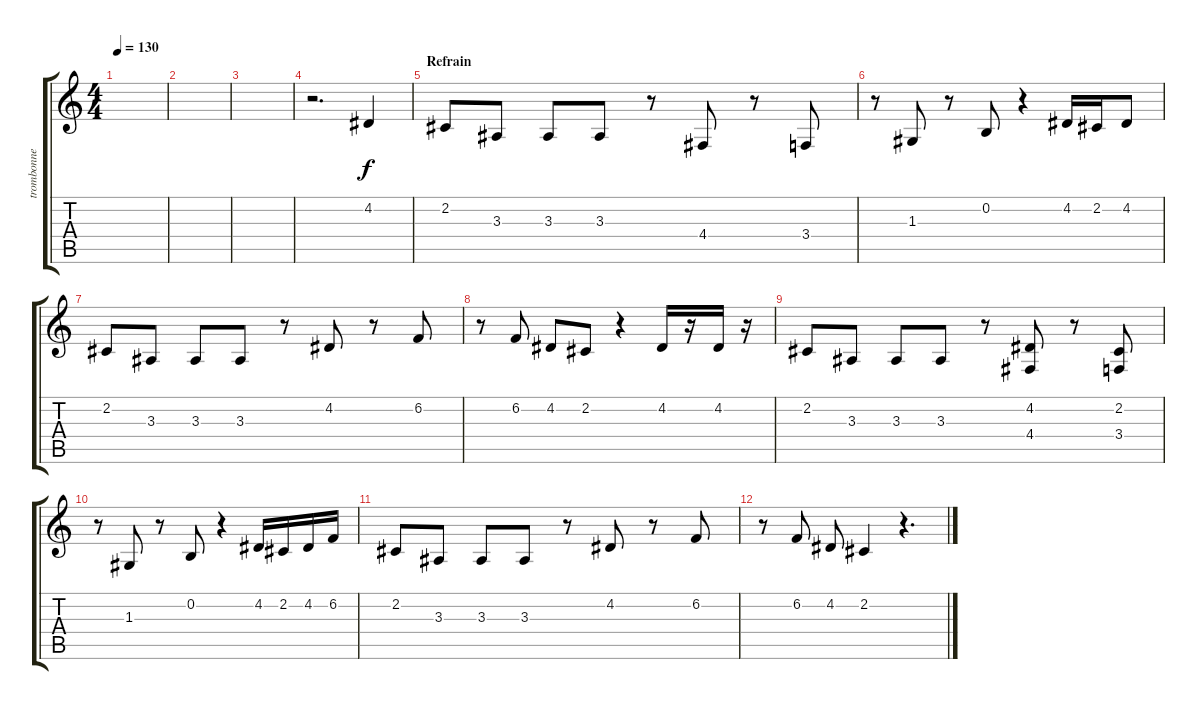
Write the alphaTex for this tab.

\track ("trombonne" "trombonne") {instrument trombone}
\staff {score tabs}
\tuning (E4 B3 G3 D3 A2 E2) {hide}
\ts (4 4)
\tempo 130
\clef g2
\ks c
|
|
|
r.2{d} 4.2.4 |
\section ("" "Refrain")
2.2.8 3.3.8 3.3.8 3.3.8 r.8 4.4.8 r.8 3.4.8 |
r.8 1.3.8 r.8 0.2.8 r.4 4.2.16 2.2.16 4.2.8 |
2.2.8 3.3.8 3.3.8 3.3.8 r.8 4.2.8 r.8 6.2.8 |
r.8 6.2.8 4.2.8 2.2.8 r.4 4.2.16 r.16 4.2.16 r.16 |
2.2.8 3.3.8 3.3.8 3.3.8 r.8 (4.2 4.4).8 r.8 (2.2 3.4).8 |
r.8 1.3.8 r.8 0.2.8 r.4 4.2.16 2.2.16 4.2.16 6.2.16 |
2.2.8 3.3.8 3.3.8 3.3.8 r.8 4.2.8 r.8 6.2.8 |
r.8 6.2.8 4.2.8 2.2.4 r.4{d}
